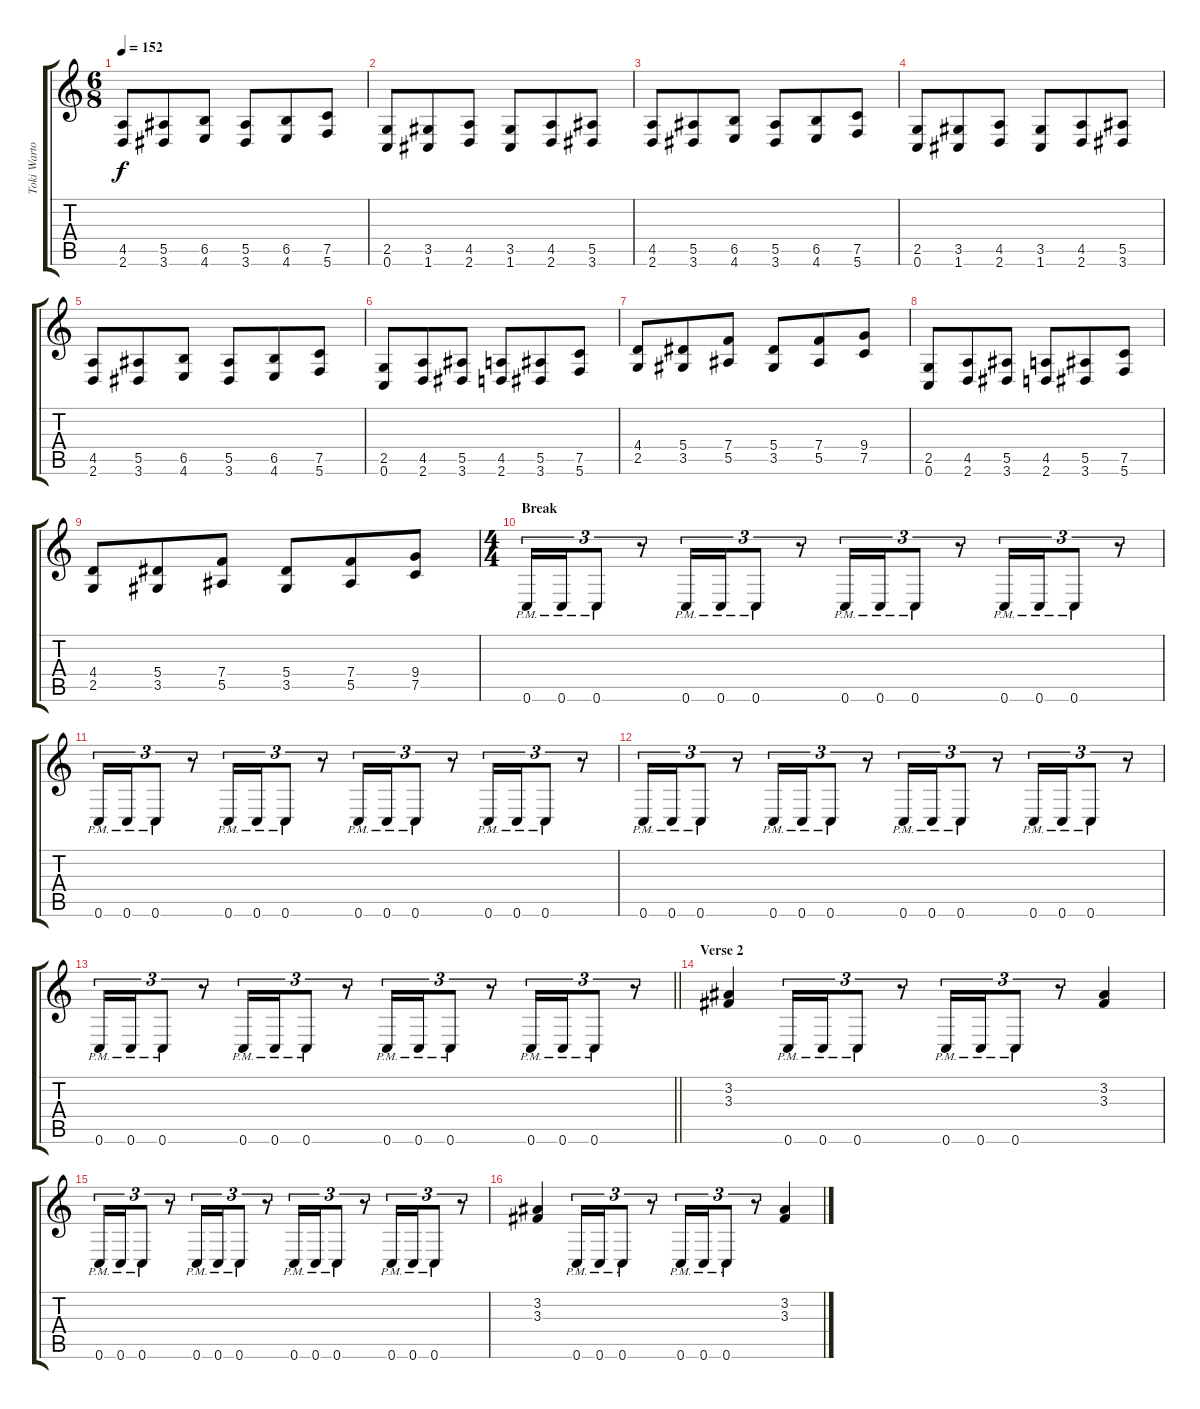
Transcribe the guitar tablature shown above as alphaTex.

\track ("Toki Wartooth (Lead Guitar 2)" "Toki Warto") {instrument distortionguitar}
\staff {score tabs}
\tuning (C4 G3 Eb3 Bb2 F2 C2) {hide}
\ts (6 8)
\tempo 152
\clef g2
\ks c
(4.5 2.6).8{dy f} (5.5 3.6).8 (6.5 4.6).8 (5.5 3.6).8 (6.5 4.6).8 (7.5 5.6).8 |
(2.5 0.6).8 (3.5 1.6).8 (4.5 2.6).8 (3.5 1.6).8 (4.5 2.6).8 (5.5 3.6).8 |
(4.5 2.6).8 (5.5 3.6).8 (6.5 4.6).8 (5.5 3.6).8 (6.5 4.6).8 (7.5 5.6).8 |
(2.5 0.6).8 (3.5 1.6).8 (4.5 2.6).8 (3.5 1.6).8 (4.5 2.6).8 (5.5 3.6).8 |
(4.5 2.6).8 (5.5 3.6).8 (6.5 4.6).8 (5.5 3.6).8 (6.5 4.6).8 (7.5 5.6).8 |
(2.5 0.6).8 (4.5 2.6).8 (5.5 3.6).8 (4.5 2.6).8 (5.5 3.6).8 (7.5 5.6).8 |
(4.4 2.5).8 (5.4 3.5).8 (7.4 5.5).8 (5.4 3.5).8 (7.4 5.5).8 (9.4 7.5).8 |
(2.5 0.6).8 (4.5 2.6).8 (5.5 3.6).8 (4.5 2.6).8 (5.5 3.6).8 (7.5 5.6).8 |
(4.4 2.5).8 (5.4 3.5).8 (7.4 5.5).8 (5.4 3.5).8 (7.4 5.5).8 (9.4 7.5).8 |
\ts (4 4)
\section ("" "Break")
0.6{pm}.16{tu (3 2)} 0.6{pm}.16{tu (3 2)} 0.6{pm}.8{tu (3 2)} r.8{tu (3 2)} 0.6{pm}.16{tu (3 2)} 0.6{pm}.16{tu (3 2)} 0.6{pm}.8{tu (3 2)} r.8{tu (3 2)} 0.6{pm}.16{tu (3 2)} 0.6{pm}.16{tu (3 2)} 0.6{pm}.8{tu (3 2)} r.8{tu (3 2)} 0.6{pm}.16{tu (3 2)} 0.6{pm}.16{tu (3 2)} 0.6{pm}.8{tu (3 2)} r.8{tu (3 2)} |
0.6{pm}.16{tu (3 2)} 0.6{pm}.16{tu (3 2)} 0.6{pm}.8{tu (3 2)} r.8{tu (3 2)} 0.6{pm}.16{tu (3 2)} 0.6{pm}.16{tu (3 2)} 0.6{pm}.8{tu (3 2)} r.8{tu (3 2)} 0.6{pm}.16{tu (3 2)} 0.6{pm}.16{tu (3 2)} 0.6{pm}.8{tu (3 2)} r.8{tu (3 2)} 0.6{pm}.16{tu (3 2)} 0.6{pm}.16{tu (3 2)} 0.6{pm}.8{tu (3 2)} r.8{tu (3 2)} |
0.6{pm}.16{tu (3 2)} 0.6{pm}.16{tu (3 2)} 0.6{pm}.8{tu (3 2)} r.8{tu (3 2)} 0.6{pm}.16{tu (3 2)} 0.6{pm}.16{tu (3 2)} 0.6{pm}.8{tu (3 2)} r.8{tu (3 2)} 0.6{pm}.16{tu (3 2)} 0.6{pm}.16{tu (3 2)} 0.6{pm}.8{tu (3 2)} r.8{tu (3 2)} 0.6{pm}.16{tu (3 2)} 0.6{pm}.16{tu (3 2)} 0.6{pm}.8{tu (3 2)} r.8{tu (3 2)} |
\barLineRight lightlight
0.6{pm}.16{tu (3 2)} 0.6{pm}.16{tu (3 2)} 0.6{pm}.8{tu (3 2)} r.8{tu (3 2)} 0.6{pm}.16{tu (3 2)} 0.6{pm}.16{tu (3 2)} 0.6{pm}.8{tu (3 2)} r.8{tu (3 2)} 0.6{pm}.16{tu (3 2)} 0.6{pm}.16{tu (3 2)} 0.6{pm}.8{tu (3 2)} r.8{tu (3 2)} 0.6{pm}.16{tu (3 2)} 0.6{pm}.16{tu (3 2)} 0.6{pm}.8{tu (3 2)} r.8{tu (3 2)} |
\section ("" "Verse 2")
(3.2 3.3).4 0.6{pm}.16{tu (3 2)} 0.6{pm}.16{tu (3 2)} 0.6{pm}.8{tu (3 2)} r.8{tu (3 2)} 0.6{pm}.16{tu (3 2)} 0.6{pm}.16{tu (3 2)} 0.6{pm}.8{tu (3 2)} r.8{tu (3 2)} (3.2 3.3).4 |
0.6{pm}.16{tu (3 2)} 0.6{pm}.16{tu (3 2)} 0.6{pm}.8{tu (3 2)} r.8{tu (3 2)} 0.6{pm}.16{tu (3 2)} 0.6{pm}.16{tu (3 2)} 0.6{pm}.8{tu (3 2)} r.8{tu (3 2)} 0.6{pm}.16{tu (3 2)} 0.6{pm}.16{tu (3 2)} 0.6{pm}.8{tu (3 2)} r.8{tu (3 2)} 0.6{pm}.16{tu (3 2)} 0.6{pm}.16{tu (3 2)} 0.6{pm}.8{tu (3 2)} r.8{tu (3 2)} |
(3.2 3.3).4 0.6{pm}.16{tu (3 2)} 0.6{pm}.16{tu (3 2)} 0.6{pm}.8{tu (3 2)} r.8{tu (3 2)} 0.6{pm}.16{tu (3 2)} 0.6{pm}.16{tu (3 2)} 0.6{pm}.8{tu (3 2)} r.8{tu (3 2)} (3.2 3.3).4
